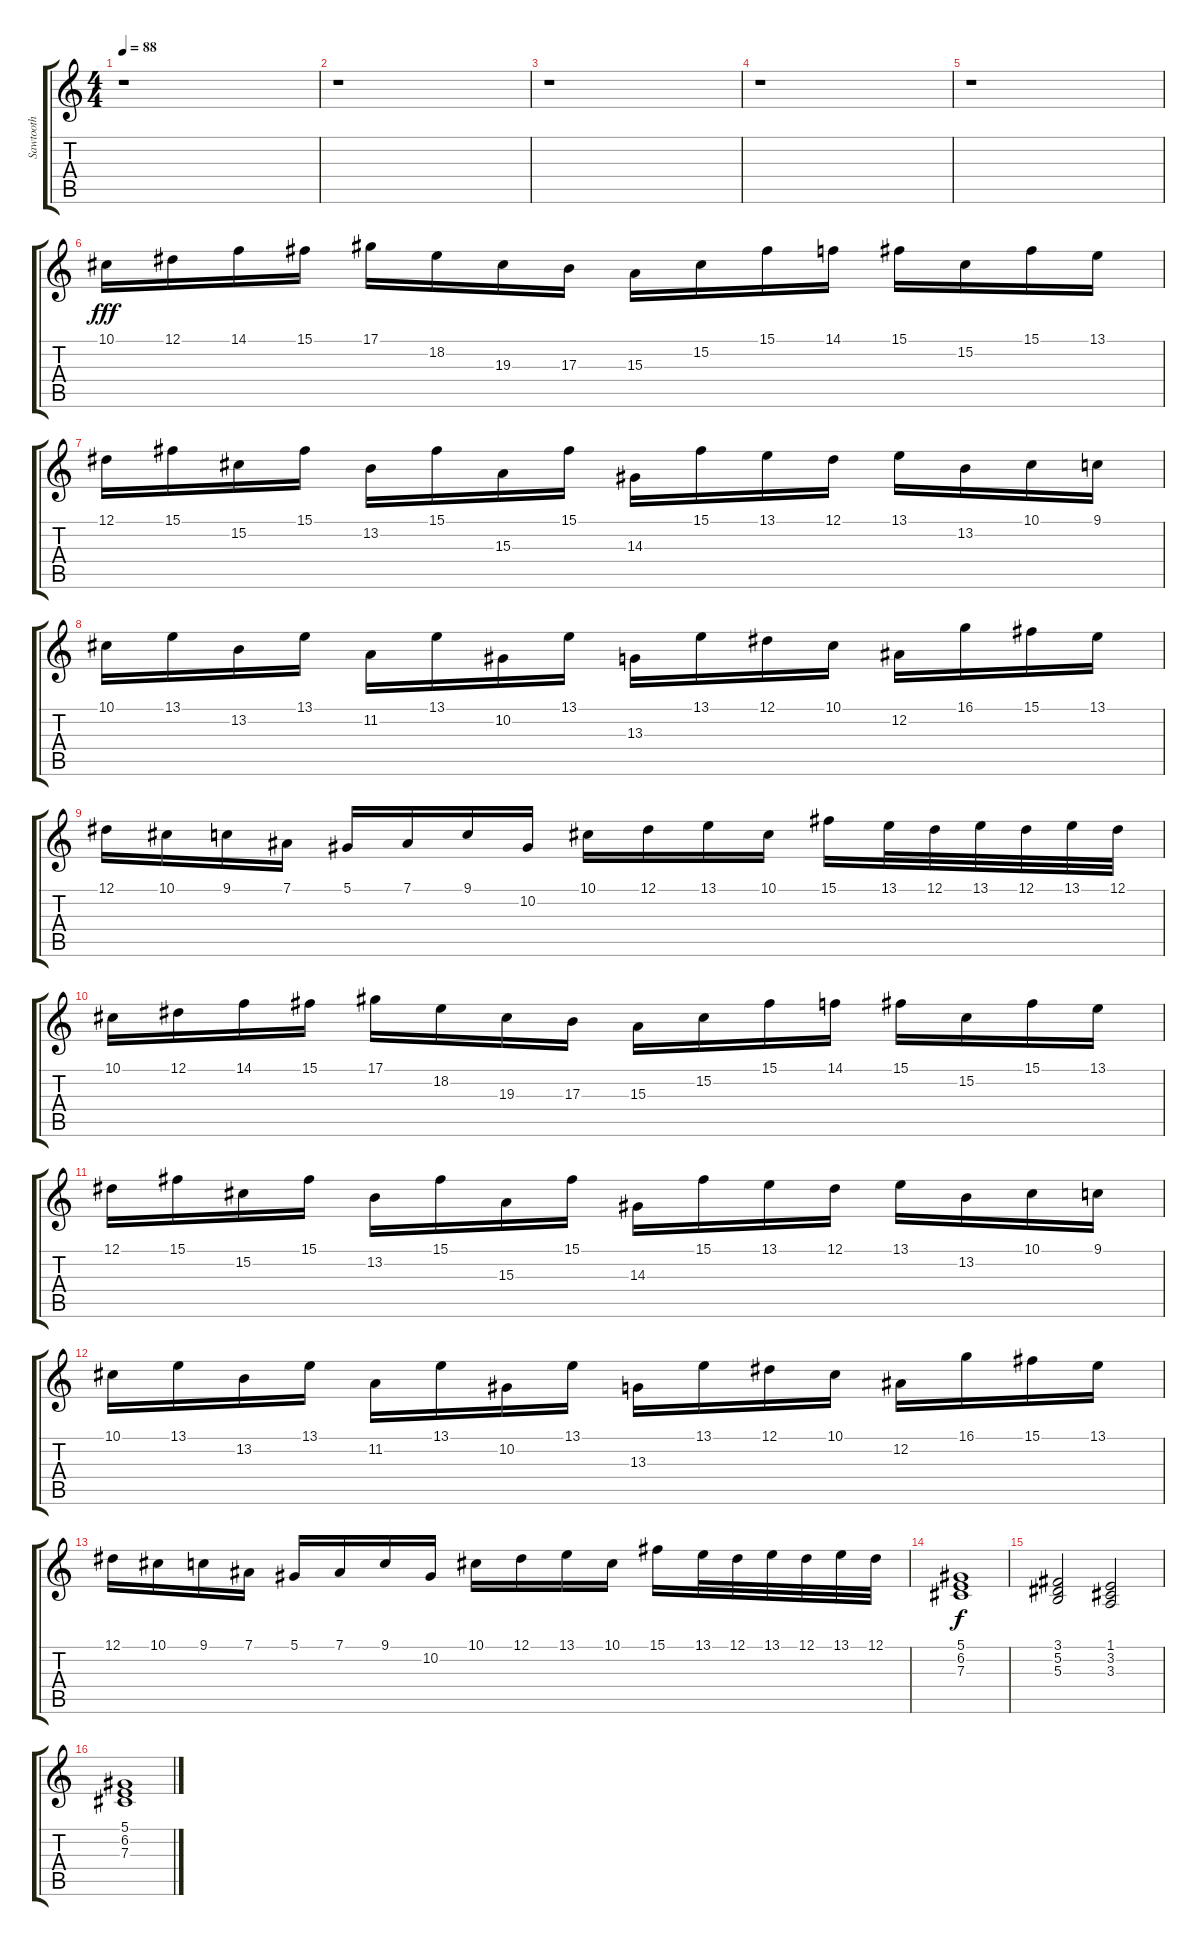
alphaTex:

\track ("Sawtooth" "Sawtooth") {instrument lead2sawtooth}
\staff {score tabs}
\tuning (Eb4 Bb3 Gb3 Db3 Ab2 Eb2) {hide}
\ts (4 4)
\tempo 88
\clef g2
\ks c
r.1{dy f} |
r.1 |
r.1 |
r.1 |
r.1 |
10.1.16{dy fff volume 12 instrument stringensemble1} 12.1.16 14.1.16 15.1.16 17.1.16 18.2.16 19.3.16 17.3.16 15.3.16{instrument stringensemble1} 15.2.16 15.1.16 14.1.16 15.1.16 15.2.16 15.1.16 13.1.16 |
12.1.16{volume 12 instrument stringensemble1} 15.1.16 15.2.16 15.1.16 13.2.16 15.1.16 15.3.16 15.1.16 14.3.16{volume 12 instrument stringensemble1} 15.1.16 13.1.16 12.1.16 13.1.16 13.2.16 10.1.16 9.1.16 |
10.1.16{volume 12 instrument stringensemble1} 13.1.16 13.2.16 13.1.16 11.2.16 13.1.16 10.2.16 13.1.16 13.3.16{instrument stringensemble1} 13.1.16 12.1.16 10.1.16 12.2.16 16.1.16 15.1.16 13.1.16 |
12.1.16{instrument stringensemble1} 10.1.16 9.1.16 7.1.16 5.1.16 7.1.16 9.1.16 10.2.16 10.1.16{volume 12 instrument stringensemble1} 12.1.16 13.1.16 10.1.16 15.1.16 13.1.32 12.1.32 13.1.32 12.1.32 13.1.32 12.1.32 |
10.1.16{instrument stringensemble1} 12.1.16 14.1.16 15.1.16 17.1.16 18.2.16 19.3.16 17.3.16 15.3.16{instrument stringensemble1} 15.2.16 15.1.16 14.1.16 15.1.16 15.2.16 15.1.16 13.1.16 |
12.1.16{volume 12 instrument stringensemble1} 15.1.16 15.2.16 15.1.16 13.2.16 15.1.16 15.3.16 15.1.16 14.3.16{instrument stringensemble1} 15.1.16 13.1.16 12.1.16 13.1.16 13.2.16 10.1.16 9.1.16 |
10.1.16{volume 12 instrument stringensemble1} 13.1.16 13.2.16 13.1.16 11.2.16 13.1.16 10.2.16 13.1.16 13.3.16{instrument stringensemble1} 13.1.16 12.1.16 10.1.16 12.2.16 16.1.16 15.1.16 13.1.16 |
12.1.16{instrument stringensemble1} 10.1.16 9.1.16 7.1.16 5.1.16 7.1.16 9.1.16 10.2.16 10.1.16{volume 12 instrument stringensemble1} 12.1.16 13.1.16 10.1.16 15.1.16 13.1.32 12.1.32 13.1.32 12.1.32 13.1.32 12.1.32 |
(5.1 6.2 7.3).1{dy f volume 7 instrument lead2sawtooth} |
(3.1 5.2 5.3).2 (1.1 3.2 3.3).2 |
(5.1 6.2 7.3).1
